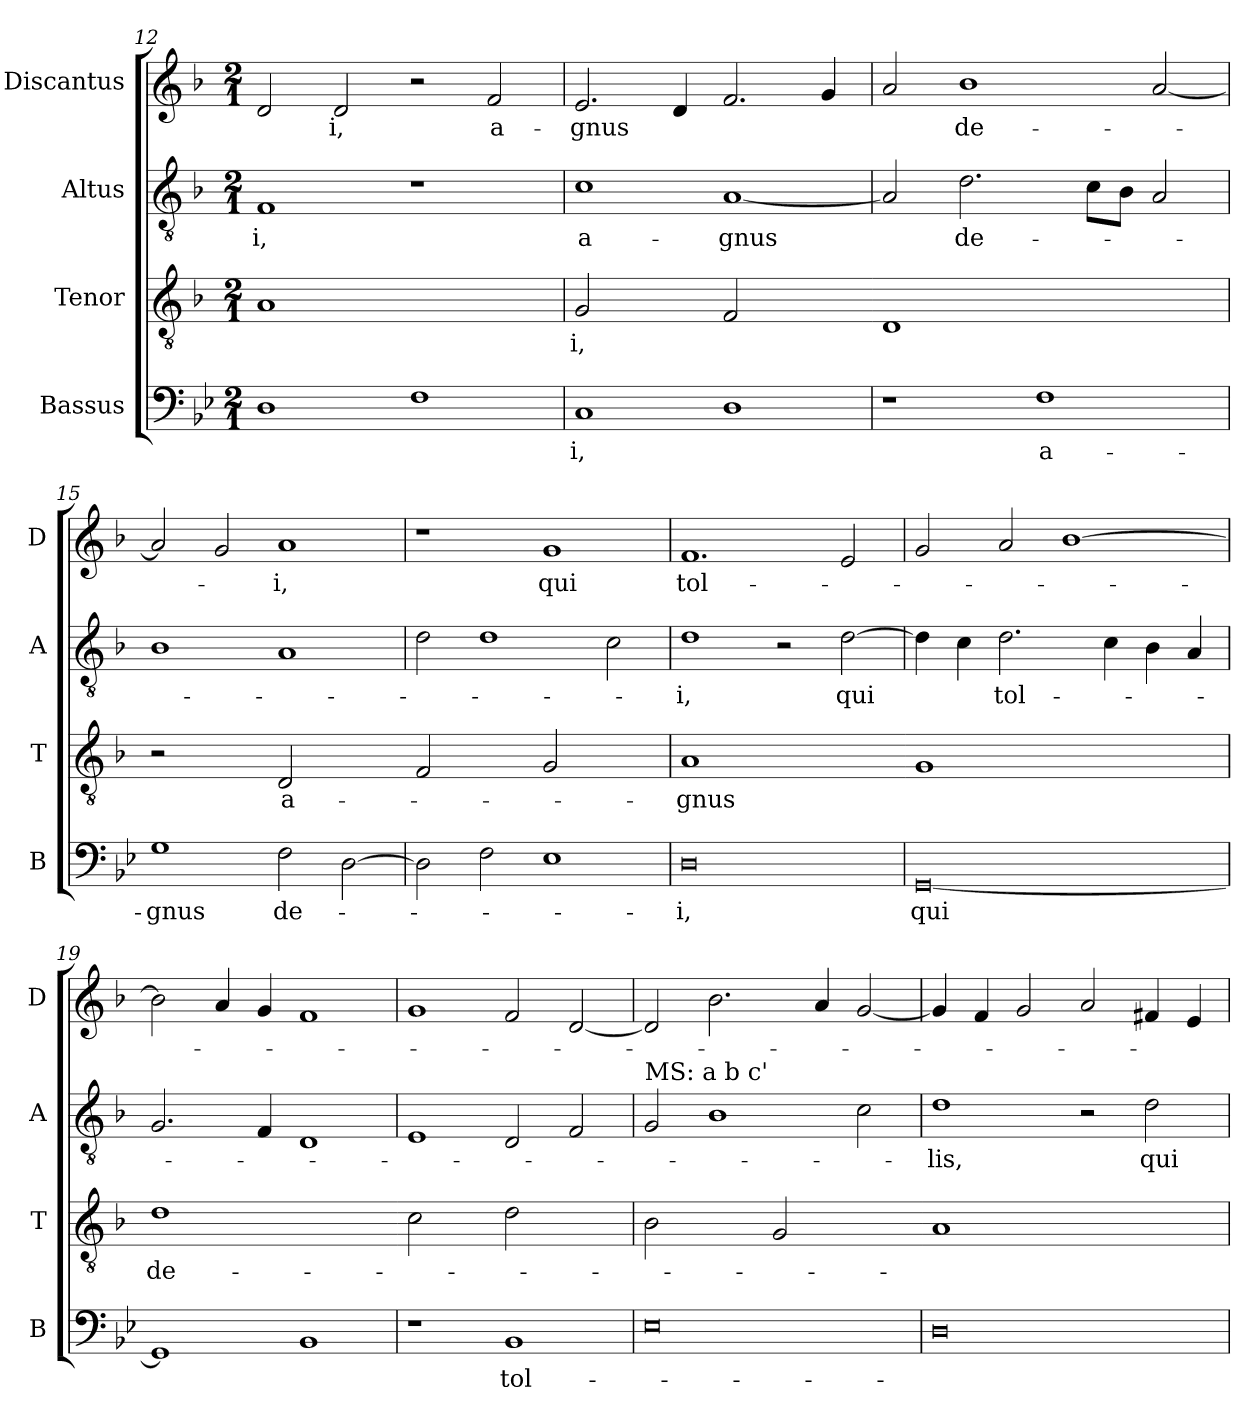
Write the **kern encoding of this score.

**kern	**text	**kern	**text	**kern	**text	**kern	**text
*part4	*part4	*part3	*part3	*part2	*part2	*part1	*part1
*staff4	*staff4	*staff3	*staff3	*staff2	*staff2	*staff1	*staff1
*I"Bassus	*	*I"Tenor	*	*I"Altus	*	*I"Discantus	*
*I'B	*	*I'T	*	*I'A	*	*I'D	*
*clefF4	*	*clefGv2	*	*clefGv2	*	*clefG2	*
*k[b-e-]	*	*k[b-]	*	*k[b-]	*	*k[b-]	*
*M2/1	*	*M2/1	*	*M2/1	*	*M2/1	*
=12	=12	=12	=12	=12	=12	=12	=12
!	!	!LO:N:vis=1	!	!	!	!	!
1D	.	0A	.	1F	-i,	2d	.
.	.	.	.	.	.	2d	-i,
1F	.	.	.	1r	.	2r	.
.	.	.	.	.	.	2f	a-
=13	=13	=13	=13	=13	=13	=13	=13
!	!	!LO:N:vis=2	!	!	!	!	!
1C	-i,	1G	-i,	1c	a-	2.e	-gnus
.	.	.	.	.	.	4d	.
!	!	!LO:N:vis=2	!	!	!	!	!
1D	.	1F	.	[1A	-gnus	2.f	.
.	.	.	.	.	.	4g	.
=14	=14	=14-	=14	=14	=14	=14	=14
!	!	!LO:N:vis=1	!	!	!	!	!
1r	.	0D	.	2A]	.	2a	.
.	.	.	.	2.d	de-	1b-	de-
1F	a-	.	.	.	.	.	.
.	.	.	.	8cL	.	.	.
.	.	.	.	8B-J	.	.	.
.	.	.	.	2A	.	[2a	.
=15	=15	=15	=15	=15	=15	=15	=15
!	!	!LO:N:vis=2	!	!	!	!	!
1G	-gnus	1r	.	1B-	.	2a]	.
.	.	.	.	.	.	2g	.
!	!	!LO:N:vis=2	!	!	!	!	!
2F	de-	1D	a-	1A	.	1a	-i,
[2D	.	.	.	.	.	.	.
=16	=16	=16-	=16	=16	=16	=16	=16
!	!	!LO:N:vis=2	!	!	!	!	!
2D]	.	1F	.	2d	.	1r	.
2F	.	.	.	1d	.	.	.
!	!	!LO:N:vis=2	!	!	!	!	!
1E-	.	1G	.	.	.	1g	qui
.	.	.	.	2c	.	.	.
=17	=17	=17	=17	=17	=17	=17	=17
!	!	!LO:N:vis=1	!	!	!	!	!
0D	-i,	0A	-gnus	1d	-i,	1.f	tol-
.	.	.	.	2r	.	.	.
.	.	.	.	[2d	qui	2e	.
=18	=18	=18-	=18	=18	=18	=18	=18
!	!	!LO:N:vis=1	!	!	!	!	!
[0GG	qui	0G	.	4d]	.	2g	.
.	.	.	.	4c	.	.	.
.	.	.	.	2.d	tol-	2a	.
.	.	.	.	.	.	[1b-	.
.	.	.	.	4c	.	.	.
.	.	.	.	4B-	.	.	.
.	.	.	.	4A	.	.	.
=19	=19	=19	=19	=19	=19	=19	=19
!	!	!LO:N:vis=1	!	!	!	!	!
1GG]	.	0d	de-	2.G	.	2b-]	.
.	.	.	.	.	.	4a	.
.	.	.	.	4F	.	4g	.
1BB-	.	.	.	1D	.	1f	.
=20	=20	=20-	=20	=20	=20	=20	=20
!	!	!LO:N:vis=2	!	!	!	!	!
1r	.	1c	.	1E	.	1g	.
!	!	!LO:N:vis=2	!	!	!	!	!
1BB-	tol-	1d	.	2D	.	2f	.
.	.	.	.	2F	.	[2d	.
=21	=21	=21	=21	=21	=21	=21	=21
!	!	!	!	!LO:TX:a:t=MS&colon; a b c'	!	!	!
!	!	!LO:N:vis=2	!	!	!	!	!
0E-	.	1B-	.	2G	.	2d]	.
.	.	.	.	1B-	.	2.b-	.
!	!	!LO:N:vis=2	!	!	!	!	!
.	.	1G	.	.	.	.	.
.	.	.	.	.	.	4a	.
.	.	.	.	2c	.	[2g	.
=22	=22	=22-	=22	=22	=22	=22	=22
!	!	!LO:N:vis=1	!	!	!	!	!
0D	.	0A	.	1d	-lis,	4g]	.
.	.	.	.	.	.	4f	.
.	.	.	.	.	.	2g	.
.	.	.	.	2r	.	2a	.
.	.	.	.	2d	qui	4f#X	.
.	.	.	.	.	.	4e	.
=	=	=	=	=	=	=	=
*-	*-	*-	*-	*-	*-	*-	*-
